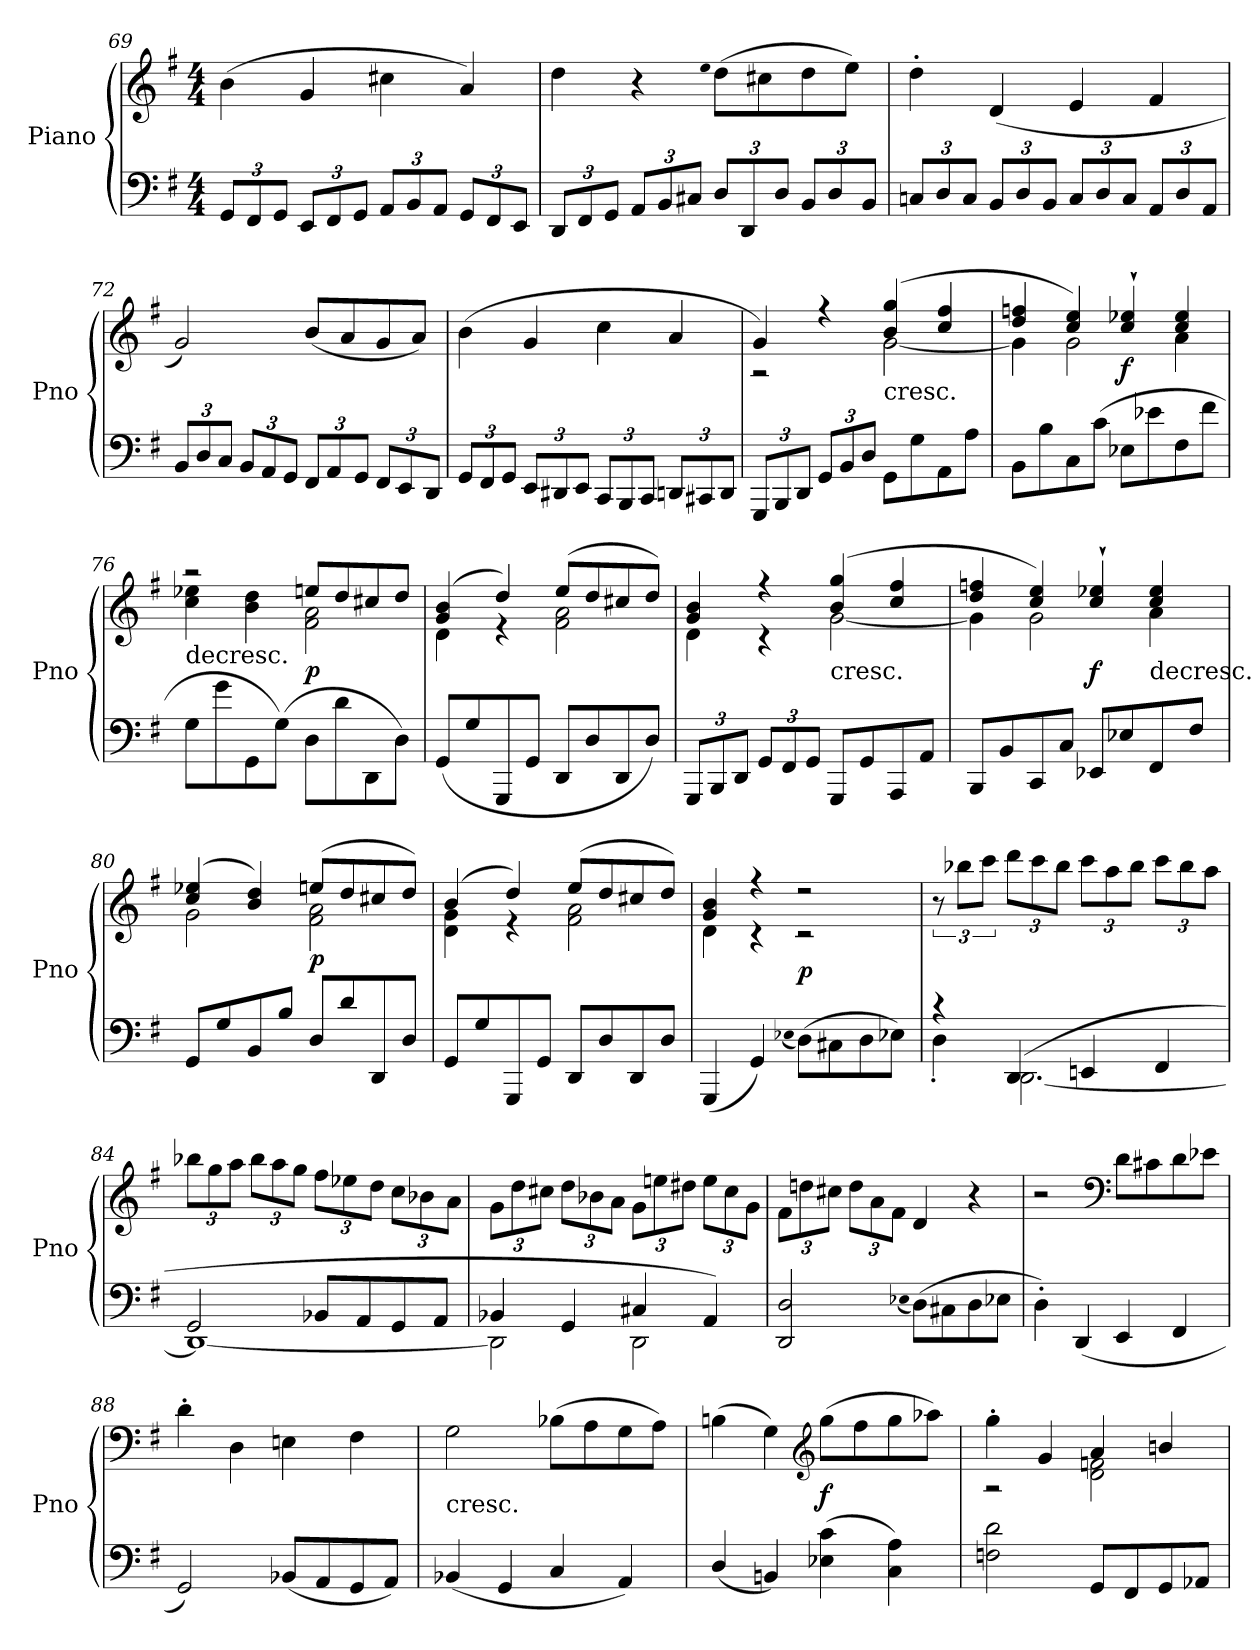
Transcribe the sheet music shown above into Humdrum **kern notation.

**kern	**kern	**dynam
*part1	*part1	*part1
*staff2	*staff1	*staff1/2
*I"Piano	*	*
*I'Pno	*	*
*clefF4	*clefG2	*
*k[f#]	*k[f#]	*
*G:	*G:	*
*M4/4	*M4/4	*
=69	=69	=69
12GG/L	(4b\	.
12FF#/	.	.
12GG/J	.	.
12EE/L	4g/	.
12FF#/	.	.
12GG/J	.	.
12AA/L	4cc#X\	.
12BB/	.	.
12AA/J	.	.
12GG/L	4a/)	.
12FF#/	.	.
12EE/J	.	.
=70	=70	=70
12DD/L	4dd\	.
12FF#/	.	.
12GG/J	.	.
12AA/L	4r	.
12BB/	.	.
12C#X/J	.	.
.	qee	.
12D/L	(8dd\L	.
12DD/	.	.
.	8cc#X\	.
12D/J	.	.
12BB/L	8dd\	.
12D/	.	.
.	8ee\J)	.
12BB/J	.	.
=71	=71	=71
12Cn/L	4dd'\	.
12D/	.	.
12C/J	.	.
12BB/L	(4d/	.
12D/	.	.
12BB/J	.	.
12C/L	4e/	.
12D/	.	.
12C/J	.	.
12AA/L	4f#/	.
12D/	.	.
12AA/J	.	.
=72	=72	=72
12BB/L	2g/)	.
12D/	.	.
12C/J	.	.
12BB/L	.	.
12AA/	.	.
12GG/J	.	.
12FF#/L	(8b/L	.
12AA/	.	.
.	8a/	.
12GG/J	.	.
12FF#/L	8g/	.
12EE/	.	.
.	8a/J)	.
12DD/J	.	.
=73	=73	=73
12GG/L	(4b\	.
12FF#/	.	.
12GG/J	.	.
12EE/L	4g/	.
12DD#X/	.	.
12EE/J	.	.
12CC/L	4cc\	.
12BBB/	.	.
12CC/J	.	.
12DDn/L	4a/	.
12CC#X/	.	.
12DD/J	.	.
=74	=74	=74
*	*^	*
12GGG/L	4g/)	2r	.
12BBB/	.	.	.
12DD/J	.	.	.
12GG/L	4r	.	.
12BB/	.	.	.
12D/J	.	.	.
!	!LO:TX:c:t=cresc.	!	!
8GG\L	(4b/ 4gg/	[2g\	.
8G\	.	.	.
8AA\	4cc/ 4ff#/	.	.
8A\J	.	.	.
=75	=75	=75	=75
8BB\L	4dd/ 4ffn/	4g\]	.
8B\	.	.	.
8C\	4cc/ 4ee/)	2g\	.
(8c\J	.	.	.
8E-X\L	4cc`/ 4ee-X`/	.	f
8e-X\	.	.	.
8F#\	4cc/ 4ee-/	4a\	.
8f#\J	.	.	.
=76	=76	=76	=76
!	!LO:TX:c:t=decresc.	!	!
8G\L	2r	4cc\ 4ee-X\	.
8g\	.	.	.
8GG\	.	4b\ 4dd\	.
(8G\J)	.	.	.
8D\L	8een/L	2f#\ 2a\	p
8d\	8dd/	.	.
8DD\	8cc#X/	.	.
8D\J)	8dd/J	.	.
=77	=77	=77	=77
(8GG/L	(4g/ 4b/	4d\	.
8G/	.	.	.
8GGG/	4dd/)	4r	.
8GG/J	.	.	.
8DD/L	(8ee/L	2f#\ 2a\	.
8D/	8dd/	.	.
8DD/	8cc#X/	.	.
8D/J)	8dd/J)	.	.
=78	=78	=78	=78
12GGG/L	4g/ 4b/	4d\	.
12BBB/	.	.	.
12DD/J	.	.	.
12GG/L	4r	4r	.
12FF#/	.	.	.
12GG/J	.	.	.
!	!LO:TX:c:t=cresc.	!	!
8GGG/L	(4b/ 4gg/	[2g\	.
8GG/	.	.	.
8AAA/	4cc/ 4ff#/	.	.
8AA/J	.	.	.
=79	=79	=79	=79
8BBB/L	4dd/ 4ffn/	4g\]	.
8BB/	.	.	.
8CC/	4cc/ 4ee/)	2g\	.
8C/J	.	.	.
8EE-X/L	4cc`/ 4ee-X`/	.	f
8E-X/	.	.	.
!	!LO:TX:c:t=decresc.	!	!
8FF#/	4cc/ 4ee-/	4a\	.
8F#/J	.	.	.
=80	=80	=80	=80
8GG/L	(4cc/ 4ee-X/	2g\	.
8G/	.	.	.
8BB/	4b/ 4dd/)	.	.
8B/J	.	.	.
8D/L	(8een/L	2f#\ 2a\	p
8d/	8dd/	.	.
8DD/	8cc#X/	.	.
8D/J	8dd/J)	.	.
=81	=81	=81	=81
8GG/L	(4b/	4d\ 4g\	.
8G/	.	.	.
8GGG/	4dd/)	4r	.
8GG/J	.	.	.
8DD/L	(8ee/L	2f#\ 2a\	.
8D/	8dd/	.	.
8DD/	8cc#X/	.	.
8D/J	8dd/J)	.	.
=82	=82	=82	=82
(4GGG/	4g/ 4b/	4d\	.
4GG/)	4r	4r	.
(qE-X	.	.	.
(8D\L)	2r	2r	p
8C#X\	.	.	.
8D\	.	.	.
8E-X\J)	.	.	.
*	*v	*v	*
=83	=83	=83
*^	*	*
4r	4D'\	12r	.
.	.	12bb-X\L	.
.	.	12ccc\J	.
(4DD/	[2.DD\	12ddd\L	.
.	.	12ccc\	.
.	.	12bb-\J	.
4EEn/	.	12ccc\L	.
.	.	12aa\	.
.	.	12bb-\J	.
4FF#/	.	12ccc\L	.
.	.	12bb-\	.
.	.	12aa\J	.
=84	=84	=84	=84
2GG/	1DD_	12bb-X\L	.
.	.	12gg\	.
.	.	12aa\J	.
.	.	12bb-\L	.
.	.	12aa\	.
.	.	12gg\J	.
8BB-X/L	.	12ff#\L	.
.	.	12ee-X\	.
8AA/	.	.	.
.	.	12dd\J	.
8GG/	.	12cc\L	.
.	.	12b-X\	.
8AA/J	.	.	.
.	.	12a\J	.
=85	=85	=85	=85
4BB-X/	2DD\]	12g\L	.
.	.	12dd\	.
.	.	12cc#X\J	.
4GG/	.	12dd\L	.
.	.	12b-X\	.
.	.	12a\J	.
4C#X/	2DD\	12g\L	.
.	.	12een\	.
.	.	12dd#X\J	.
4AA/)	.	12ee\L	.
.	.	12cc#\	.
.	.	12g\J	.
*v	*v	*	*
=86	=86	=86
2DD/ 2D/	12f#\L	.
.	12ddn\	.
.	12cc#X\J	.
.	12dd\L	.
.	12a\	.
.	12f#\J	.
(qE-X	.	.
(8D\L)	4d/	.
8C#X\	.	.
8D\	4r	.
8E-X\J	.	.
=87	=87	=87
4D'\)	2r	.
(4DD/	.	.
*	*clefF4	*
4EE/	8d\L	.
.	8c#X\	.
4FF#/	8d\	.
.	8e-X\J	.
=88	=88	=88
2GG/)	4d'\	.
.	4D\	.
(8BB-X/L	4En\	.
8AA/	.	.
8GG/	4F#\	.
8AA/J)	.	.
=89	=89	=89
!	!LO:TX:c:t=cresc.	!
(4BB-X/	2G\	.
4GG/	.	.
4C/	(8B-X\L	.
.	8A\	.
4AA/)	8G\	.
.	8A\J)	.
=90	=90	=90
(4D/	(4Bn\	.
4BBn/)	4G\)	.
*	*clefG2	*
(4E-X\ 4c\	(8gg\L	f
.	8ff#\	.
4C\ 4A\)	8gg\	.
.	8aa-X\J)	.
=91	=91	=91
*	*^	*
2Fn\ 2d\	4gg'\	2r	.
.	4g/	.	.
8GG/L	4a/	2d\ 2fn\	.
8FF#/	.	.	.
8GG/	4bn/	.	.
8AA-X/J	.	.	.
*	*v	*v	*
=	=	=
*-	*-	*-
